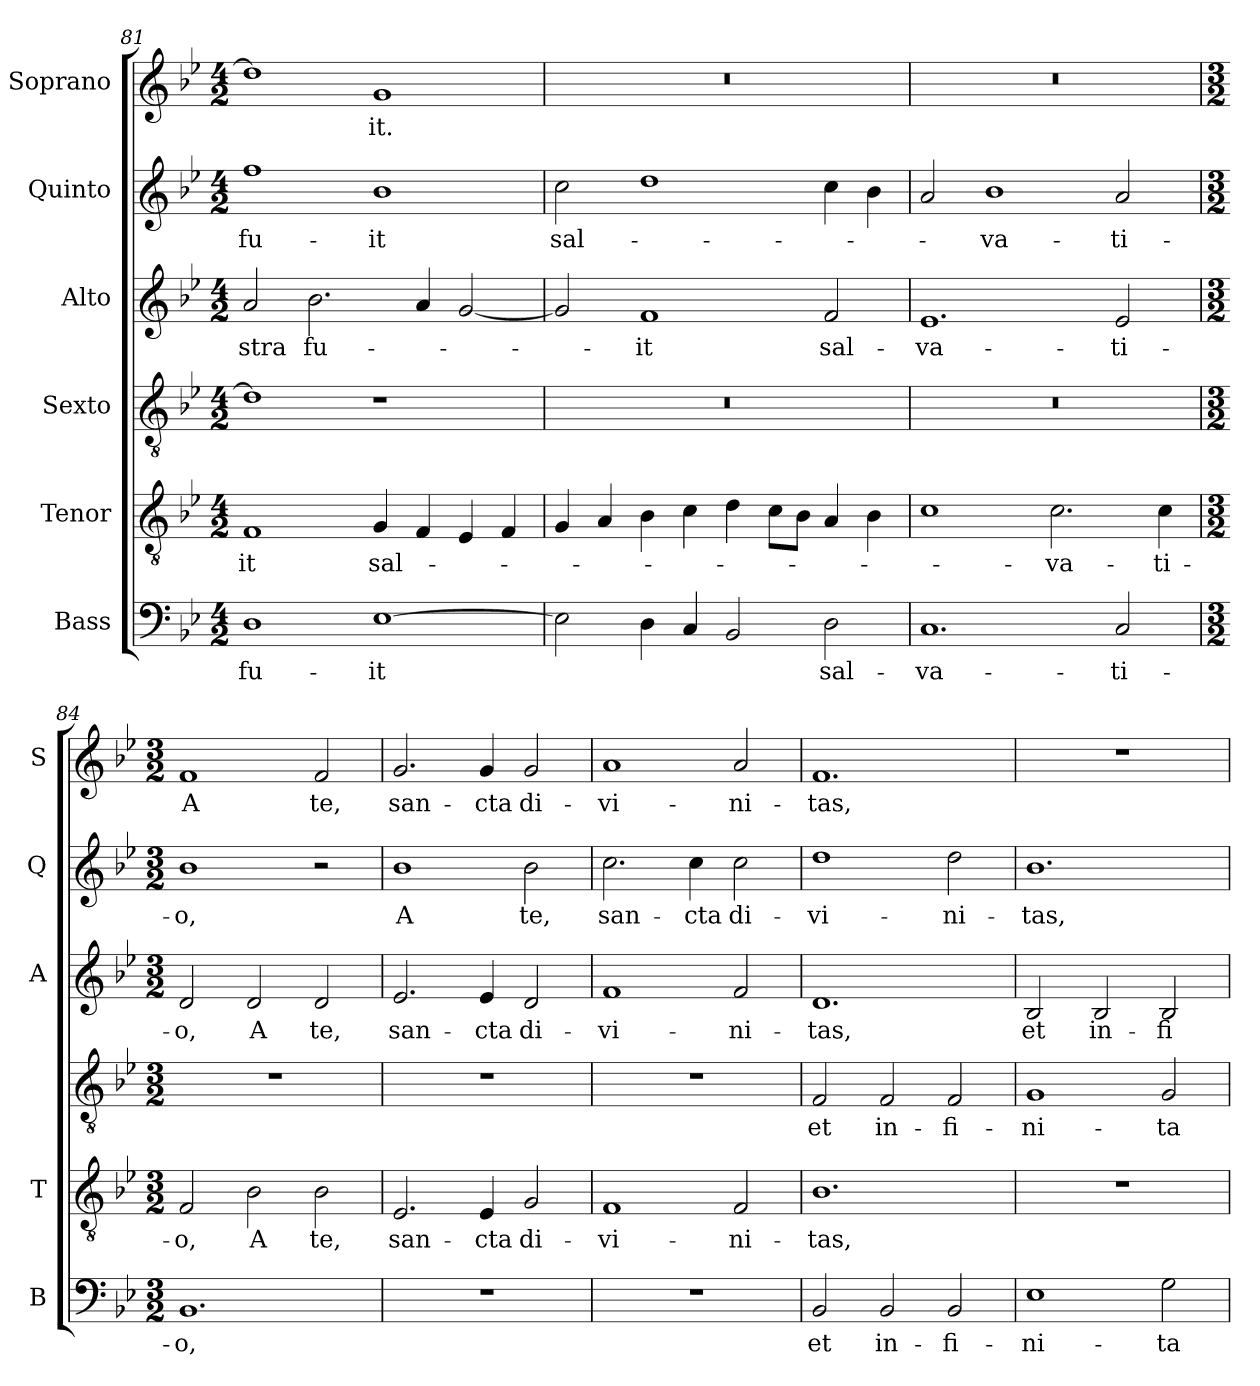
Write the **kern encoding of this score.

**kern	**text	**kern	**text	**kern	**text	**kern	**text	**kern	**text	**kern	**text
*part6	*part6	*part5	*part5	*part4	*part4	*part3	*part3	*part2	*part2	*part1	*part1
*staff6	*staff6	*staff5	*staff5	*staff4	*staff4	*staff3	*staff3	*staff2	*staff2	*staff1	*staff1
*I"Bass	*	*I"Tenor	*	*I"Sexto	*	*I"Alto	*	*I"Quinto	*	*I"Soprano	*
*I'B	*	*I'T	*	*	*	*I'A	*	*I'Q	*	*I'S	*
*clefF4	*	*clefGv2	*	*clefGv2	*	*clefG2	*	*clefG2	*	*clefG2	*
*k[b-e-]	*	*k[b-e-]	*	*k[b-e-]	*	*k[b-e-]	*	*k[b-e-]	*	*k[b-e-]	*
*B-:	*	*B-:	*	*B-:	*	*B-:	*	*B-:	*	*B-:	*
*M4/2	*	*M4/2	*	*M4/2	*	*M4/2	*	*M4/2	*	*M4/2	*
=81	=81	=81	=81	=81	=81	=81	=81	=81	=81	=81	=81
!	!LO:LY:b	!	!LO:LY:b	!	!	!	!LO:LY:b	!	!LO:LY:b	!	!
1D	fu-	1F	-it	1d]	.	2a/	-stra	1ff	fu-	1dd]	.
!	!	!	!	!	!	!	!LO:LY:b	!	!	!	!
.	.	.	.	.	.	2.b-\	fu-	.	.	.	.
!	!LO:LY:b	!	!LO:LY:b	!	!	!	!	!	!LO:LY:b	!	!LO:LY:b
[1E-	-it	4G/	sal-	1r	.	.	.	1b-	-it	1g	-it.
.	.	4F/	.	.	.	4a/	.	.	.	.	.
.	.	4E-/	.	.	.	[2g/	.	.	.	.	.
.	.	4F/	.	.	.	.	.	.	.	.	.
!!LO:PB:g=z
=82	=82	=82	=82	=82	=82	=82	=82	=82	=82	=82	=82
!	!	!	!	!	!	!	!	!	!LO:LY:b	!	!
2E-\]	.	4G/	.	0r	.	2g/]	.	2cc\	sal-	0r	.
.	.	4A/	.	.	.	.	.	.	.	.	.
!	!	!	!	!	!	!	!LO:LY:b	!	!	!	!
4D\	.	4B-\	.	.	.	1f	-it	1dd	.	.	.
4C/	.	4c\	.	.	.	.	.	.	.	.	.
2BB-/	.	4d\	.	.	.	.	.	.	.	.	.
.	.	8c\L	.	.	.	.	.	.	.	.	.
.	.	8B-\J	.	.	.	.	.	.	.	.	.
!	!LO:LY:b	!	!	!	!	!	!LO:LY:b	!	!	!	!
2D\	sal-	4A/	.	.	.	2f/	sal-	4cc\	.	.	.
.	.	4B-\	.	.	.	.	.	4b-\	.	.	.
=83	=83	=83	=83	=83	=83	=83	=83	=83	=83	=83	=83
!	!LO:LY:b	!	!	!	!	!	!LO:LY:b	!	!	!	!
1.C	-va-	1c	.	0r	.	1.e-	-va-	2a/	.	0r	.
!	!	!	!	!	!	!	!	!	!LO:LY:b	!	!
.	.	.	.	.	.	.	.	1b-	-va-	.	.
!	!	!	!LO:LY:b	!	!	!	!	!	!	!	!
.	.	2.c\	-va-	.	.	.	.	.	.	.	.
!	!LO:LY:b	!	!	!	!	!	!LO:LY:b	!	!LO:LY:b	!	!
2C/	-ti-	.	.	.	.	2e-/	-ti-	2a/	-ti-	.	.
!	!	!	!LO:LY:b	!	!	!	!	!	!	!	!
.	.	4c\	-ti-	.	.	.	.	.	.	.	.
=84	=84	=84	=84	=84	=84	=84	=84	=84	=84	=84	=84
*M3/2	*	*M3/2	*	*M3/2	*	*M3/2	*	*M3/2	*	*M3/2	*
!	!LO:LY:b	!	!LO:LY:b	!	!	!	!LO:LY:b	!	!LO:LY:b	!	!LO:LY:b
1.BB-	-o,	2F/	-o,	1.r	.	2d/	-o,	1b-	-o,	1f	A
!	!	!	!LO:LY:b	!	!	!	!LO:LY:b	!	!	!	!
.	.	2B-\	A	.	.	2d/	A	.	.	.	.
!	!	!	!LO:LY:b	!	!	!	!LO:LY:b	!	!	!	!LO:LY:b
.	.	2B-\	te,	.	.	2d/	te,	2r	.	2f/	te,
=85	=85	=85	=85	=85	=85	=85	=85	=85	=85	=85	=85
!	!	!	!LO:LY:b	!	!	!	!LO:LY:b	!	!LO:LY:b	!	!LO:LY:b
1.r	.	2.E-/	san-	1.r	.	2.e-/	san-	1b-	A	2.g/	san-
!	!	!	!LO:LY:b	!	!	!	!LO:LY:b	!	!	!	!LO:LY:b
.	.	4E-/	-cta	.	.	4e-/	-cta	.	.	4g/	-cta
!	!	!	!LO:LY:b	!	!	!	!LO:LY:b	!	!LO:LY:b	!	!LO:LY:b
.	.	2G/	di-	.	.	2d/	di-	2b-\	te,	2g/	di-
!!LO:LB:g=z
=86	=86	=86	=86	=86	=86	=86	=86	=86	=86	=86	=86
!	!	!	!LO:LY:b	!	!	!	!LO:LY:b	!	!LO:LY:b	!	!LO:LY:b
1.r	.	1F	-vi-	1.r	.	1f	-vi-	2.cc\	san-	1a	-vi-
!	!	!	!	!	!	!	!	!	!LO:LY:b	!	!
.	.	.	.	.	.	.	.	4cc\	-cta	.	.
!	!	!	!LO:LY:b	!	!	!	!LO:LY:b	!	!LO:LY:b	!	!LO:LY:b
.	.	2F/	-ni-	.	.	2f/	-ni-	2cc\	di-	2a/	-ni-
=87	=87	=87	=87	=87	=87	=87	=87	=87	=87	=87	=87
!	!LO:LY:b	!	!LO:LY:b	!	!LO:LY:b	!	!LO:LY:b	!	!LO:LY:b	!	!LO:LY:b
2BB-/	et	1.B-	-tas,	2F/	et	1.d	-tas,	1dd	-vi-	1.f	-tas,
!	!LO:LY:b	!	!	!	!LO:LY:b	!	!	!	!	!	!
2BB-/	in-	.	.	2F/	in-	.	.	.	.	.	.
!	!LO:LY:b	!	!	!	!LO:LY:b	!	!	!	!LO:LY:b	!	!
2BB-/	-fi-	.	.	2F/	-fi-	.	.	2dd\	-ni-	.	.
=88	=88	=88	=88	=88	=88	=88	=88	=88	=88	=88	=88
!	!LO:LY:b	!	!	!	!LO:LY:b	!	!LO:LY:b	!	!LO:LY:b	!	!
1E-	-ni-	1.r	.	1G	-ni-	2B-/	et	1.b-	-tas,	1.r	.
!	!	!	!	!	!	!	!LO:LY:b	!	!	!	!
.	.	.	.	.	.	2B-/	in-	.	.	.	.
!	!LO:LY:b	!	!	!	!LO:LY:b	!	!LO:LY:b	!	!	!	!
2G\	-ta	.	.	2G/	-ta	2B-/	-fi-	.	.	.	.
=	=	=	=	=	=	=	=	=	=	=	=
*-	*-	*-	*-	*-	*-	*-	*-	*-	*-	*-	*-
